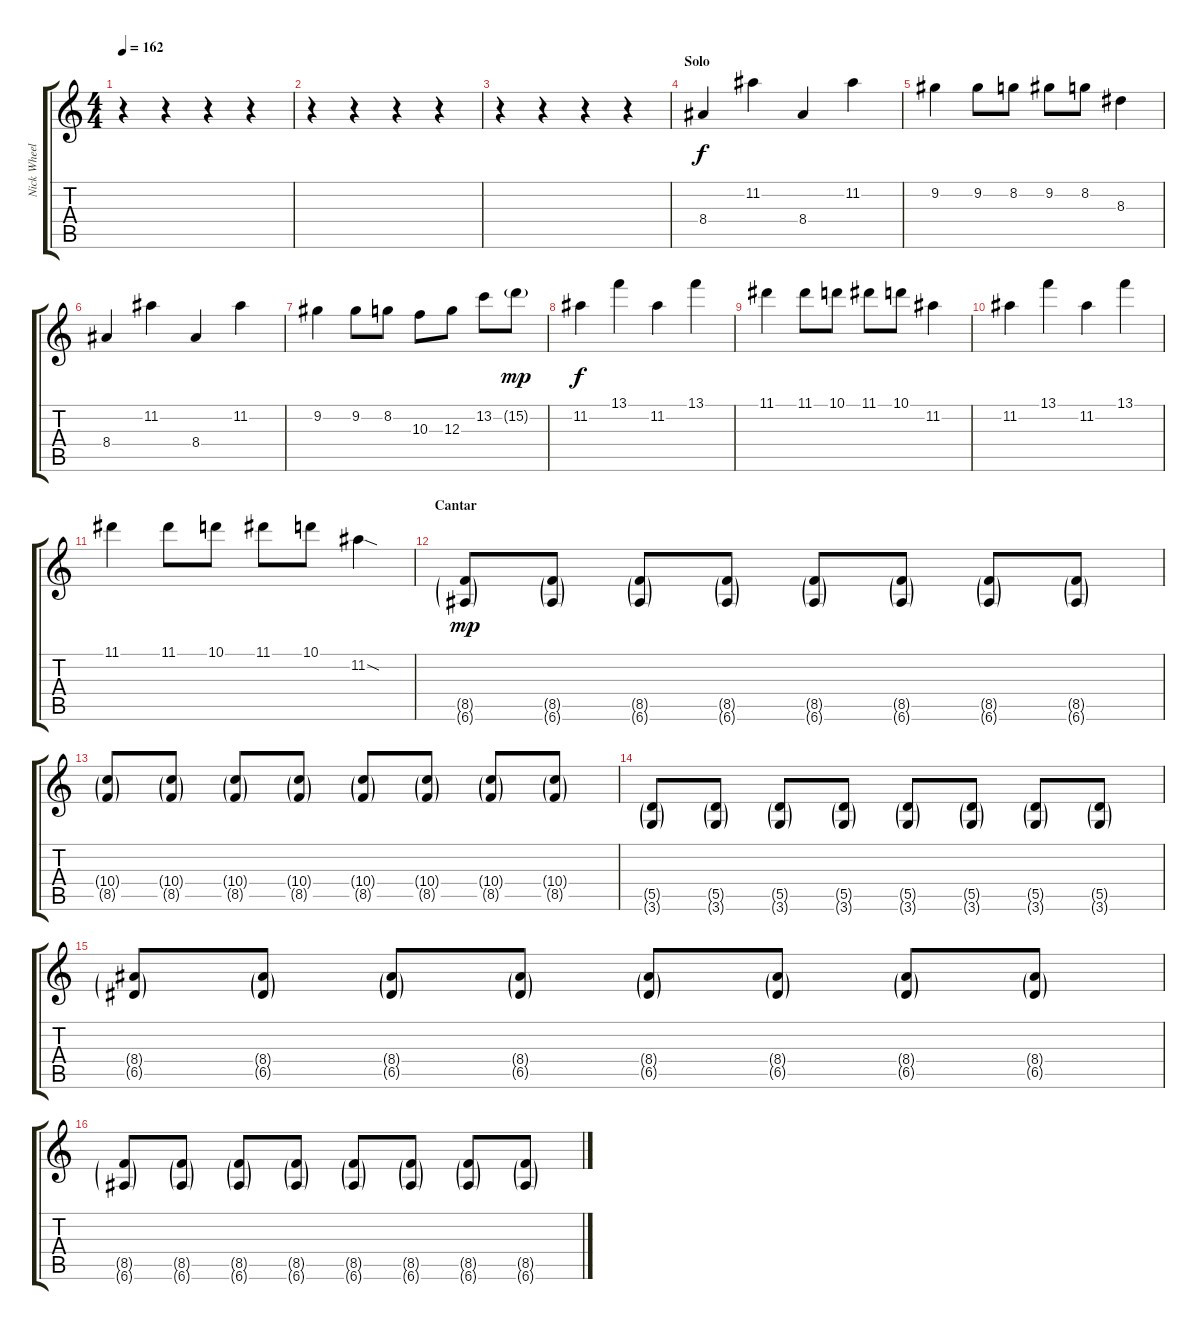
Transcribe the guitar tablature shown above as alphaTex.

\track ("Nick Wheeler" "Nick Wheel") {instrument distortionguitar}
\staff {score tabs}
\tuning (E4 B3 G3 D3 A2 E2) {hide}
\ts (4 4)
\tempo 162
\clef g2
\ks c
r.4{dy f} r.4 r.4 r.4 |
r.4 r.4 r.4 r.4 |
r.4 r.4 r.4 r.4 |
\section ("" "Solo")
8.4.4 11.2.4 8.4.4 11.2.4 |
9.2.4 9.2.8 8.2.8 9.2.8 8.2.8 8.3.4 |
8.4.4 11.2.4 8.4.4 11.2.4 |
9.2.4 9.2.8 8.2.8 10.3.8 12.3.8 13.2.8 15.2{g}.8{dy mp} |
11.2.4{dy f} 13.1.4 11.2.4 13.1.4 |
11.1.4 11.1.8 10.1.8 11.1.8 10.1.8 11.2.4 |
11.2.4 13.1.4 11.2.4 13.1.4 |
11.1.4 11.1.8 10.1.8 11.1.8 10.1.8 11.2{sod}.4 |
\section ("" "Cantar")
(8.5{g} 6.6{g}).8{dy mp} (8.5{g} 6.6{g}).8 (8.5{g} 6.6{g}).8 (8.5{g} 6.6{g}).8 (8.5{g} 6.6{g}).8 (8.5{g} 6.6{g}).8 (8.5{g} 6.6{g}).8 (8.5{g} 6.6{g}).8 |
(10.4{g} 8.5{g}).8 (10.4{g} 8.5{g}).8 (10.4{g} 8.5{g}).8 (10.4{g} 8.5{g}).8 (10.4{g} 8.5{g}).8 (10.4{g} 8.5{g}).8 (10.4{g} 8.5{g}).8 (10.4{g} 8.5{g}).8 |
(5.5{g} 3.6{g}).8 (5.5{g} 3.6{g}).8 (5.5{g} 3.6{g}).8 (5.5{g} 3.6{g}).8 (5.5{g} 3.6{g}).8 (5.5{g} 3.6{g}).8 (5.5{g} 3.6{g}).8 (5.5{g} 3.6{g}).8 |
(8.4{g} 6.5{g}).8 (8.4{g} 6.5{g}).8 (8.4{g} 6.5{g}).8 (8.4{g} 6.5{g}).8 (8.4{g} 6.5{g}).8 (8.4{g} 6.5{g}).8 (8.4{g} 6.5{g}).8 (8.4{g} 6.5{g}).8 |
(8.5{g} 6.6{g}).8 (8.5{g} 6.6{g}).8 (8.5{g} 6.6{g}).8 (8.5{g} 6.6{g}).8 (8.5{g} 6.6{g}).8 (8.5{g} 6.6{g}).8 (8.5{g} 6.6{g}).8 (8.5{g} 6.6{g}).8
